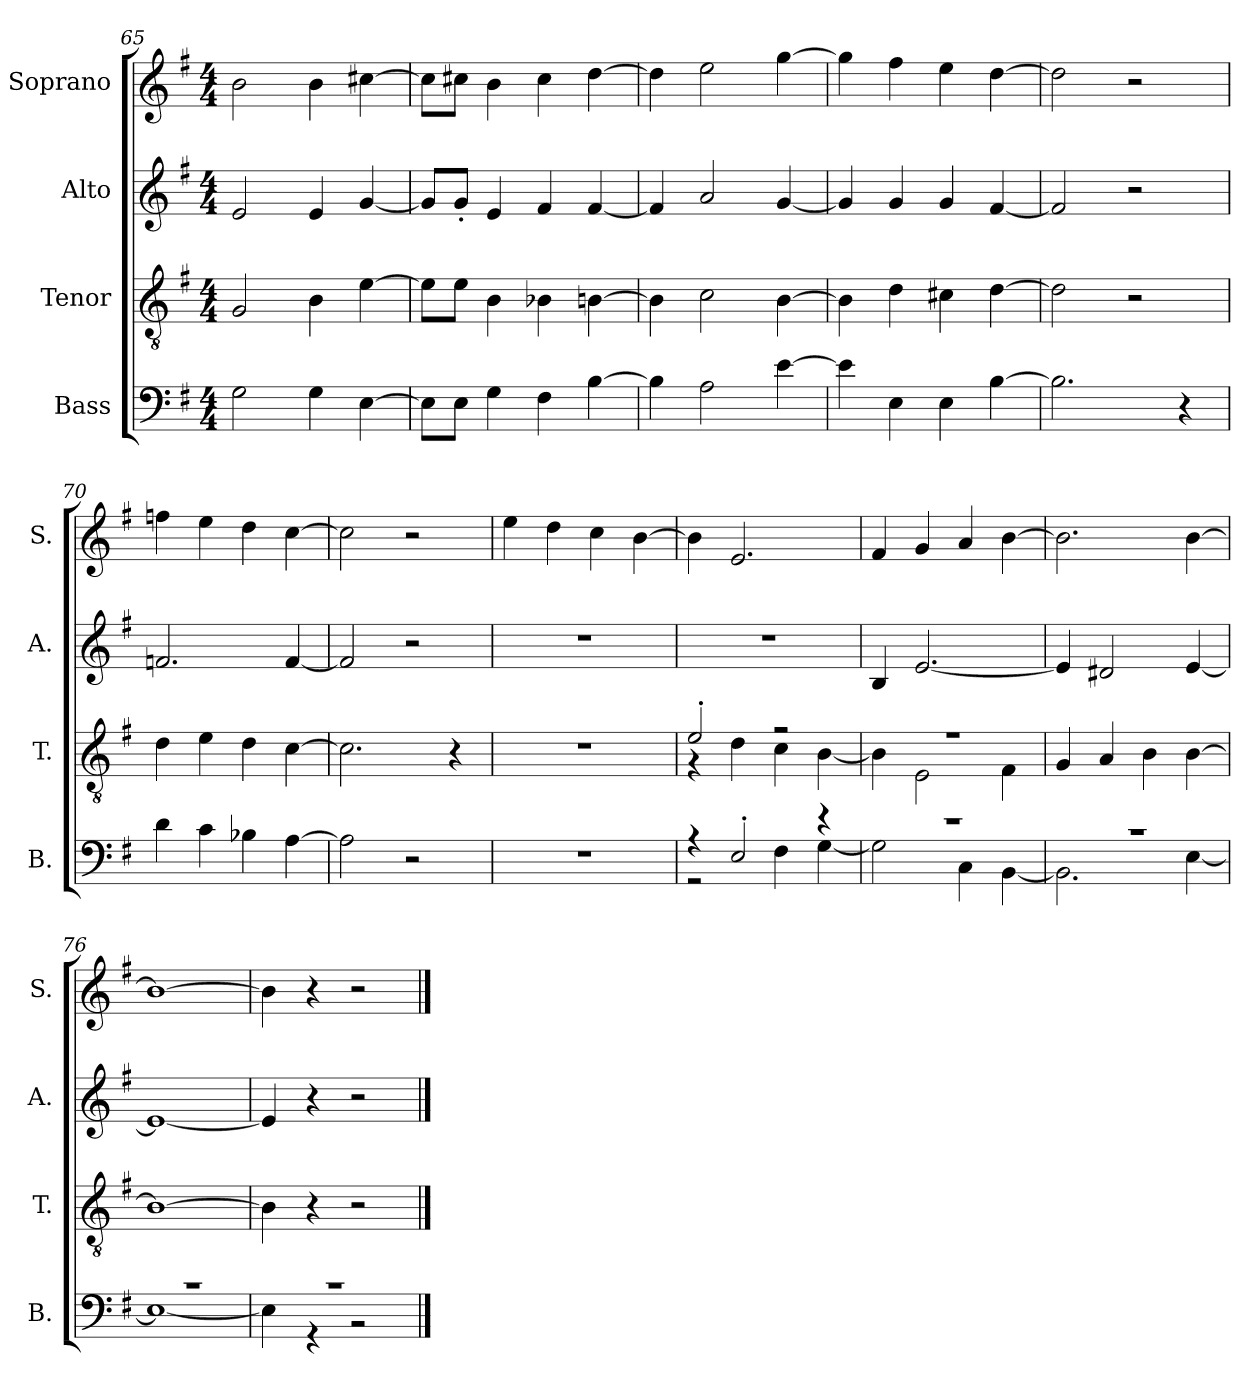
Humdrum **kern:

**kern	**kern	**kern	**kern
*part4	*part3	*part2	*part1
*staff4	*staff3	*staff2	*staff1
*I"Bass	*I"Tenor	*I"Alto	*I"Soprano
*I'B.	*I'T.	*I'A.	*I'S.
*clefF4	*clefGv2	*clefG2	*clefG2
*k[f#]	*k[f#]	*k[f#]	*k[f#]
*M4/4	*M4/4	*M4/4	*M4/4
=65	=65	=65	=65
2G\	2G/	2e/	2b\
4G\	4B\	4e/	4b\
[4E\	[4e\	[4g/	[4cc#X\
=66	=66	=66	=66
8E\L]	8e\L]	8g/L]	8cc#\L]
8E\J	8e\J	8g'/J	8cc#X\J
4G\	4B\	4e/	4b\
4F#\	4B-X\	4f#/	4cc#\
[4B\	[4Bn\	[4f#/	[4dd\
=67	=67	=67	=67
4B\]	4B\]	4f#/]	4dd\]
2A\	2c\	2a/	2ee\
[4e\	[4B\	[4g/	[4gg\
=68	=68	=68	=68
4e\]	4B\]	4g/]	4gg\]
4E\	4d\	4g/	4ff#\
4E\	4c#X\	4g/	4ee\
[4B\	[4d\	[4f#/	[4dd\
=69	=69	=69	=69
2.B\]	2d\]	2f#/]	2dd\]
.	2r	2r	2r
4r	.	.	.
!!LO:LB:g=z
=70	=70	=70	=70
4d\	4d\	2.fn/	4ffn\
4c\	4e\	.	4ee\
4B-X\	4d\	.	4dd\
[4A\	[4c\	[4f/	[4cc\
=71	=71	=71	=71
2A\]	2.c\]	2f/]	2cc\]
2r	.	2r	2r
.	4r	.	.
=72	=72	=72	=72
1r	1r	1r	4ee\
.	.	.	4dd\
.	.	.	4cc\
.	.	.	[4b\
=73	=73	=73	=73
*^	*^	*	*
4r	2r	2e'/	4r	1r	4b\]
2E'/	.	.	4d\	.	2.e/
.	4F#\	2r	4c\	.	.
4r	[4G\	.	[4B\	.	.
=74	=74	=74	=74	=74	=74
1r	2G\]	1r	4B\]	4B/	4f#/
.	.	.	2E\	[2.e/	4g/
.	4C\	.	.	.	4a/
.	[4BB\	.	4F#\	.	[4b\
*	*	*v	*v	*	*
=75	=75	=75	=75	=75
1r	2.BB\]	4G/	4e/]	2.b\]
.	.	4A/	2d#X/	.
.	.	4B\	.	.
.	[4E\	[4B\	[4e/	[4b\
=76	=76	=76	=76	=76
1r	1E_	1B_	1e_	1b_
=77	=77	=77	=77	=77
1r	4E\]	4B\]	4e/]	4b\]
.	4r	4r	4r	4r
.	2r	2r	2r	2r
*v	*v	*	*	*
==	==	==	==
*-	*-	*-	*-
